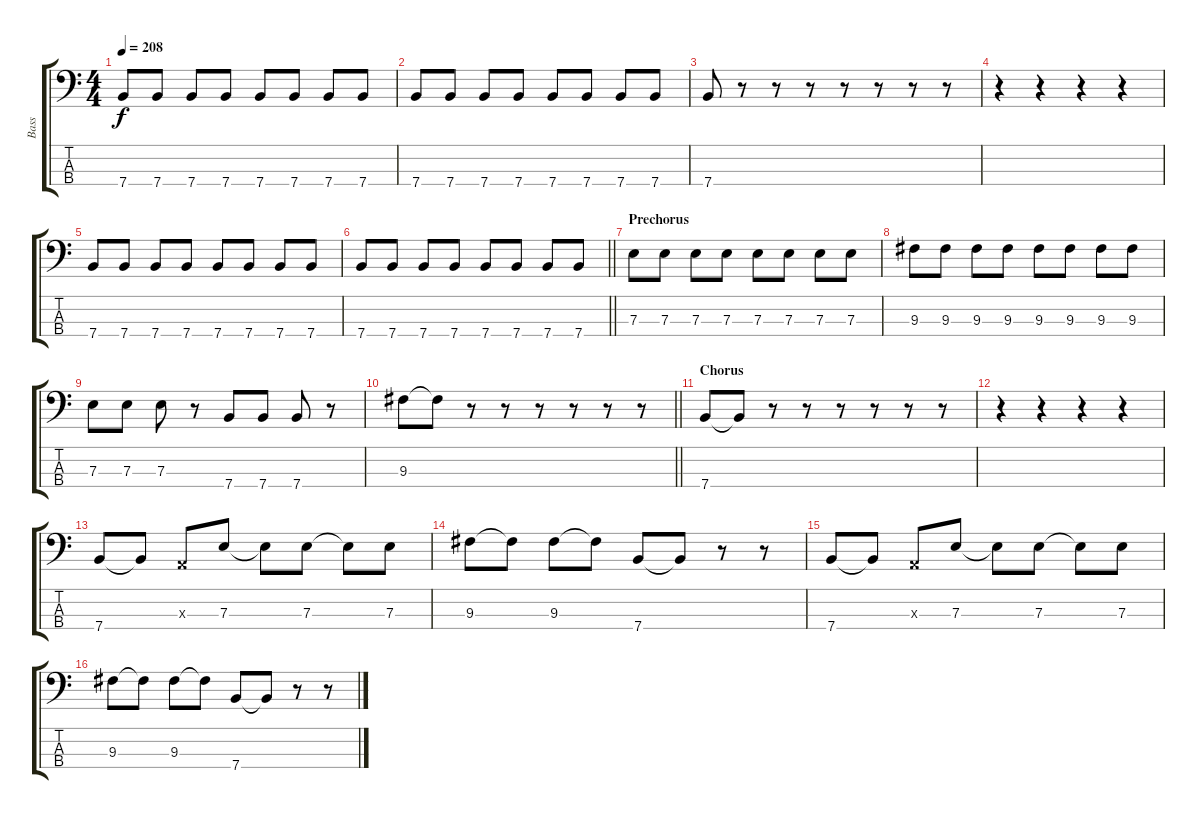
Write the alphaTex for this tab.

\track ("Bass" "Bass") {instrument electricbassfinger}
\staff {score tabs}
\tuning (G2 D2 A1 E1) {hide}
\ts (4 4)
\tempo 208
\clef f4
\ks c
7.4.8{dy f} 7.4.8 7.4.8 7.4.8 7.4.8 7.4.8 7.4.8 7.4.8 |
7.4.8 7.4.8 7.4.8 7.4.8 7.4.8 7.4.8 7.4.8 7.4.8 |
7.4.8 r.8 r.8 r.8 r.8 r.8 r.8 r.8 |
r.4 r.4 r.4 r.4 |
7.4.8 7.4.8 7.4.8 7.4.8 7.4.8 7.4.8 7.4.8 7.4.8 |
\barLineRight lightlight
7.4.8 7.4.8 7.4.8 7.4.8 7.4.8 7.4.8 7.4.8 7.4.8 |
\section ("" "Prechorus")
7.3.8 7.3.8 7.3.8 7.3.8 7.3.8 7.3.8 7.3.8 7.3.8 |
9.3.8 9.3.8 9.3.8 9.3.8 9.3.8 9.3.8 9.3.8 9.3.8 |
7.3.8 7.3.8 7.3.8 r.8 7.4.8 7.4.8 7.4.8 r.8 |
\barLineRight lightlight
9.3.8 9.3{t}.8 r.8 r.8 r.8 r.8 r.8 r.8 |
\section ("" "Chorus")
7.4.8 7.4{t}.8 r.8 r.8 r.8 r.8 r.8 r.8 |
r.4 r.4 r.4 r.4 |
7.4.8 7.4{t}.8 0.3{x}.8 7.3.8 7.3{t}.8 7.3.8 7.3{t}.8 7.3.8 |
9.3.8 9.3{t}.8 9.3.8 9.3{t}.8 7.4.8 7.4{t}.8 r.8 r.8 |
7.4.8 7.4{t}.8 0.3{x}.8 7.3.8 7.3{t}.8 7.3.8 7.3{t}.8 7.3.8 |
9.3.8 9.3{t}.8 9.3.8 9.3{t}.8 7.4.8 7.4{t}.8 r.8 r.8
